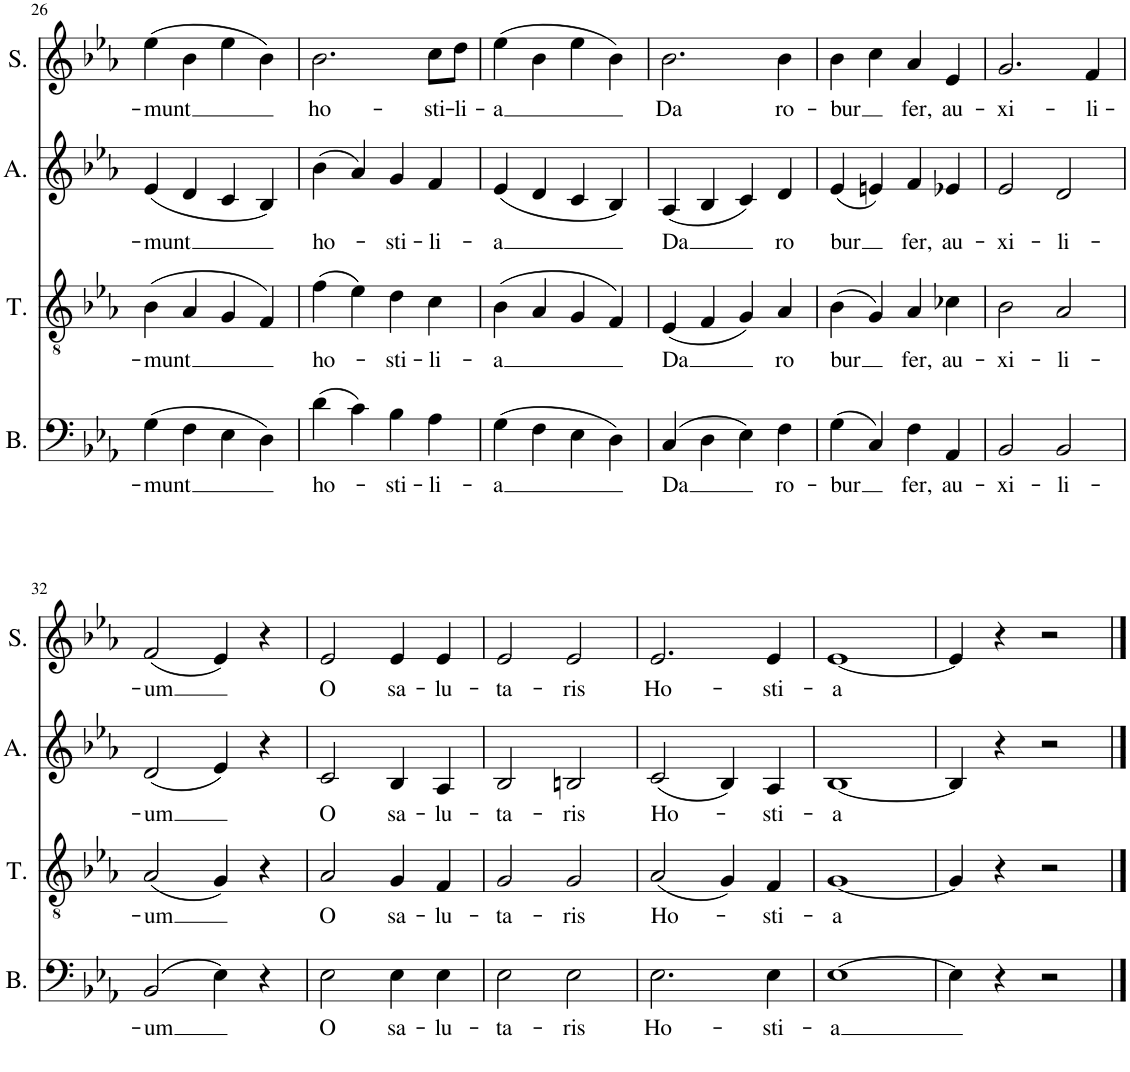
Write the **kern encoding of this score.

**kern	**text	**kern	**text	**kern	**text	**kern	**text
*part4	*part4	*part3	*part3	*part2	*part2	*part1	*part1
*staff4	*staff4	*staff3	*staff3	*staff2	*staff2	*staff1	*staff1
*I"B.	*	*I"T.	*	*I"A.	*	*I"S.	*
*I'B.	*	*I'T.	*	*I'A.	*	*I'S.	*
!!LO:PB:g=z
*clefF4	*	*clefGv2	*	*clefG2	*	*clefG2	*
*k[b-e-a-]	*	*k[b-e-a-]	*	*k[b-e-a-]	*	*k[b-e-a-]	*
=26	=26	=26	=26	=26	=26	=26	=26
!	!LO:LY:b	!	!LO:LY:b	!	!LO:LY:b	!	!LO:LY:b
(4G\	-munt	(4B-\	-munt	(4e-/	-munt	(4ee-\	-munt
4F\	.	4A-/	.	4d/	.	4b-\	.
4E-\	.	4G/	.	4c/	.	4ee-\	.
4D\)	.	4F/)	.	4B-/)	.	4b-\)	.
=27	=27	=27	=27	=27	=27	=27	=27
!	!LO:LY:b	!	!LO:LY:b	!	!LO:LY:b	!	!LO:LY:b
(4d\	ho-	(4f\	ho-	(4b-\	ho-	2.b-\	ho-
4c\)	.	4e-\)	.	4a-/)	.	.	.
!	!LO:LY:b	!	!LO:LY:b	!	!LO:LY:b	!	!
4B-\	-sti-	4d\	-sti-	4g/	-sti-	.	.
!	!LO:LY:b	!	!LO:LY:b	!	!LO:LY:b	!	!LO:LY:b
4A-\	-li-	4c\	-li-	4f/	-li-	8cc\L	-sti-
!	!	!	!	!	!	!	!LO:LY:b
.	.	.	.	.	.	8dd\J	-li-
=28	=28	=28	=28	=28	=28	=28	=28
!	!LO:LY:b	!	!LO:LY:b	!	!LO:LY:b	!	!LO:LY:b
(4G\	-a	(4B-\	-a	(4e-/	-a	(4ee-\	-a
4F\	.	4A-/	.	4d/	.	4b-\	.
4E-\	.	4G/	.	4c/	.	4ee-\	.
4D\)	.	4F/)	.	4B-/)	.	4b-\)	.
=29	=29	=29	=29	=29	=29	=29	=29
!	!LO:LY:b	!	!LO:LY:b	!	!LO:LY:b	!	!LO:LY:b
(4C/	Da	(4E-/	Da	(4A-/	Da	2.b-\	Da
4D\	.	4F/	.	4B-/	.	.	.
4E-\)	.	4G/)	.	4c/)	.	.	.
!	!LO:LY:b	!	!LO:LY:b	!	!LO:LY:b	!	!LO:LY:b
4F\	ro-	4A-/	ro	4d/	ro	4b-\	ro-
=30	=30	=30	=30	=30	=30	=30	=30
!	!LO:LY:b	!	!LO:LY:b	!	!LO:LY:b	!	!LO:LY:b
(4G\	-bur	(4B-\	bur	(4e-/	bur	4b-\	-bur
4C/)	.	4G/)	.	4en/)	.	4cc\	.
!	!LO:LY:b	!	!LO:LY:b	!	!LO:LY:b	!	!LO:LY:b
4F\	fer,	4A-/	fer,	4f/	fer,	4a-/	fer,
!	!LO:LY:b	!	!LO:LY:b	!	!LO:LY:b	!	!LO:LY:b
4AA-/	au-	4c-X\	au-	4e-X/	au-	4e-/	au-
=31	=31	=31	=31	=31	=31	=31	=31
!	!LO:LY:b	!	!LO:LY:b	!	!LO:LY:b	!	!LO:LY:b
2BB-/	-xi-	2B-\	-xi-	2e-/	-xi-	2.g/	-xi-
!	!LO:LY:b	!	!LO:LY:b	!	!LO:LY:b	!	!
2BB-/	-li-	2A-/	-li-	2d/	-li-	.	.
!	!	!	!	!	!	!	!LO:LY:b
.	.	.	.	.	.	4f/	-li-
!!LO:LB:g=z
=32	=32	=32	=32	=32	=32	=32	=32
!	!LO:LY:b	!	!LO:LY:b	!	!LO:LY:b	!	!LO:LY:b
(2BB-/	-um	(2A-/	-um	(2d/	-um	(2f/	-um
4E-\)	.	4G/)	.	4e-/)	.	4e-/)	.
4r	.	4r	.	4r	.	4r	.
=33	=33	=33	=33	=33	=33	=33	=33
!	!LO:LY:b	!	!LO:LY:b	!	!LO:LY:b	!	!LO:LY:b
2E-\	O	2A-/	O	2c/	O	2e-/	O
!	!LO:LY:b	!	!LO:LY:b	!	!LO:LY:b	!	!LO:LY:b
4E-\	sa-	4G/	sa-	4B-/	sa-	4e-/	sa-
!	!LO:LY:b	!	!LO:LY:b	!	!LO:LY:b	!	!LO:LY:b
4E-\	-lu-	4F/	-lu-	4A-/	-lu-	4e-/	-lu-
=34	=34	=34	=34	=34	=34	=34	=34
!	!LO:LY:b	!	!LO:LY:b	!	!LO:LY:b	!	!LO:LY:b
2E-\	-ta-	2G/	-ta-	2B-/	-ta-	2e-/	-ta-
!	!LO:LY:b	!	!LO:LY:b	!	!LO:LY:b	!	!LO:LY:b
2E-\	-ris	2G/	-ris	2Bn/	-ris	2e-/	-ris
=35	=35	=35	=35	=35	=35	=35	=35
!	!LO:LY:b	!	!LO:LY:b	!	!LO:LY:b	!	!LO:LY:b
2.E-\	Ho-	(2A-/	Ho-	(2c/	Ho-	2.e-/	Ho-
.	.	4G/)	.	4B-/)	.	.	.
!	!LO:LY:b	!	!LO:LY:b	!	!LO:LY:b	!	!LO:LY:b
4E-\	-sti-	4F/	-sti-	4A-/	-sti-	4e-/	-sti-
=36	=36	=36	=36	=36	=36	=36	=36
!	!LO:LY:b	!	!LO:LY:b	!	!LO:LY:b	!	!LO:LY:b
[1E-	-a	[1G	-a	[1B-	-a	[1e-	-a
=37	=37	=37	=37	=37	=37	=37	=37
4E-\]	.	4G/]	.	4B-/]	.	4e-/]	.
4r	.	4r	.	4r	.	4r	.
2r	.	2r	.	2r	.	2r	.
==	==	==	==	==	==	==	==
*-	*-	*-	*-	*-	*-	*-	*-
